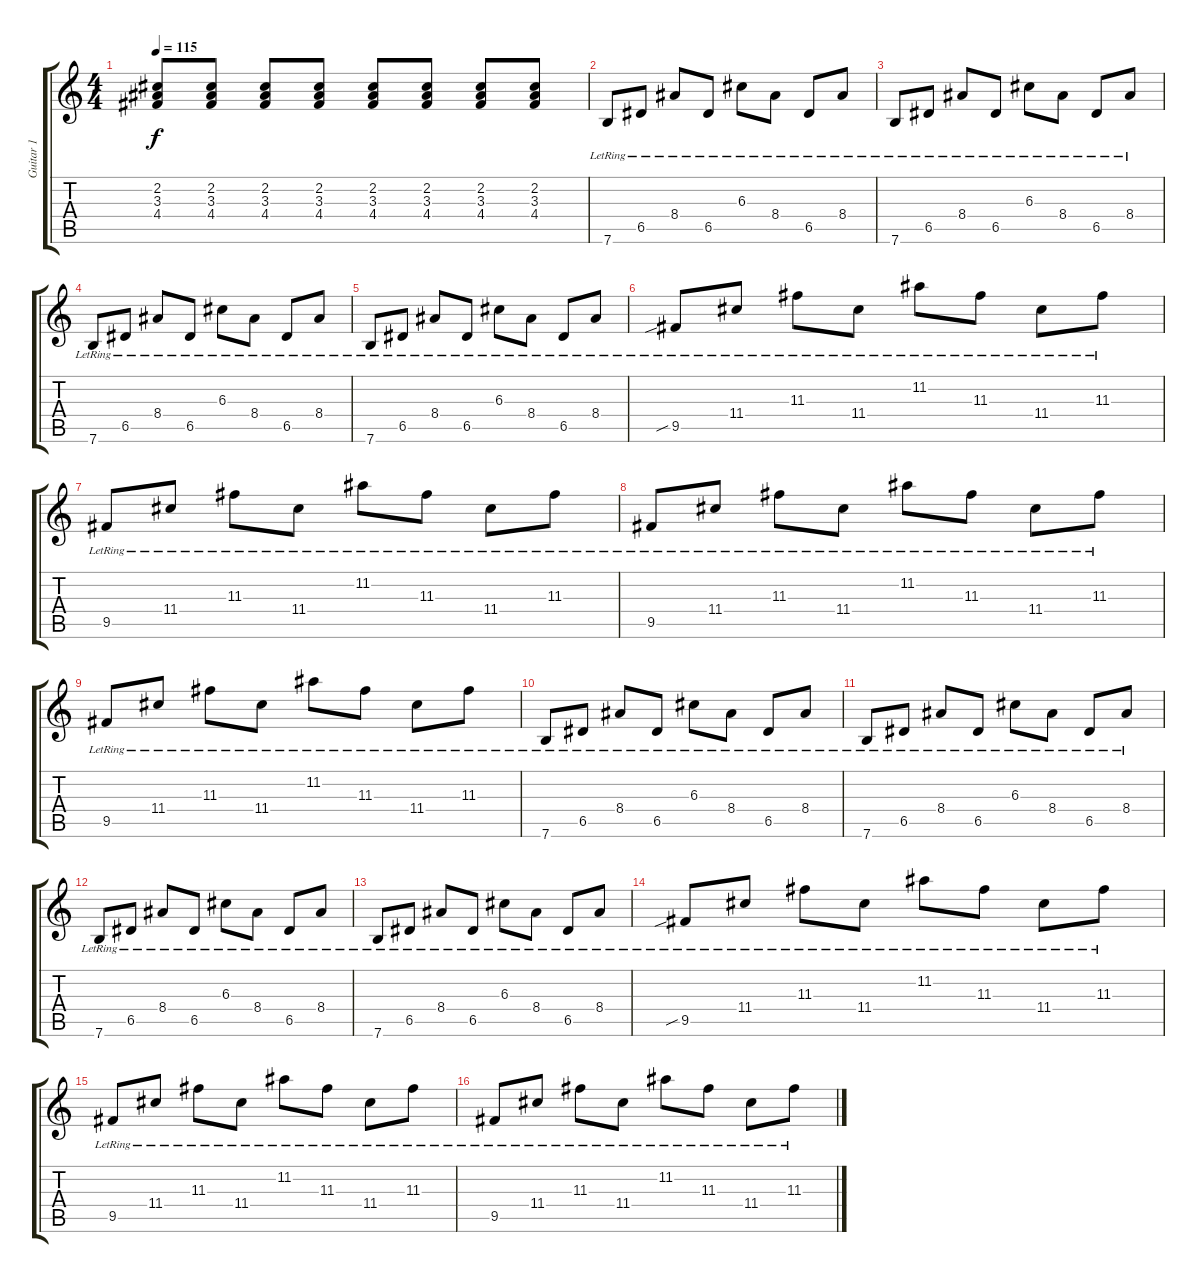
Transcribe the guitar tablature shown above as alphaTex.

\track ("Guitar 1" "Guitar 1") {instrument overdrivenguitar}
\staff {score tabs}
\tuning (E4 B3 G3 D3 A2 E2) {hide}
\ts (4 4)
\tempo 115
\clef g2
\ks c
(2.2 3.3 4.4).8{dy f} (2.2 3.3 4.4).8 (2.2 3.3 4.4).8 (2.2 3.3 4.4).8 (2.2 3.3 4.4).8 (2.2 3.3 4.4).8 (2.2 3.3 4.4).8 (2.2 3.3 4.4).8 |
7.6{lr}.8{volume 11} 6.5{lr}.8 8.4{lr}.8 6.5{lr}.8 6.3{lr}.8 8.4{lr}.8 6.5{lr}.8 8.4{lr}.8 |
7.6{lr}.8 6.5{lr}.8 8.4{lr}.8 6.5{lr}.8 6.3{lr}.8 8.4{lr}.8 6.5{lr}.8 8.4{lr}.8 |
7.6{lr}.8 6.5{lr}.8 8.4{lr}.8 6.5{lr}.8 6.3{lr}.8 8.4{lr}.8 6.5{lr}.8 8.4{lr}.8 |
7.6{lr}.8 6.5{lr}.8 8.4{lr}.8 6.5{lr}.8 6.3{lr}.8 8.4{lr}.8 6.5{lr}.8 8.4{lr}.8 |
9.5{sib lr}.8 11.4{lr}.8 11.3{lr}.8 11.4{lr}.8 11.2{lr}.8 11.3{lr}.8 11.4{lr}.8 11.3{lr}.8 |
9.5{lr}.8 11.4{lr}.8 11.3{lr}.8 11.4{lr}.8 11.2{lr}.8 11.3{lr}.8 11.4{lr}.8 11.3{lr}.8 |
9.5{lr}.8 11.4{lr}.8 11.3{lr}.8 11.4{lr}.8 11.2{lr}.8 11.3{lr}.8 11.4{lr}.8 11.3{lr}.8 |
9.5{lr}.8 11.4{lr}.8 11.3{lr}.8 11.4{lr}.8 11.2{lr}.8 11.3{lr}.8 11.4{lr}.8 11.3{lr}.8 |
7.6{lr}.8 6.5{lr}.8 8.4{lr}.8 6.5{lr}.8 6.3{lr}.8 8.4{lr}.8 6.5{lr}.8 8.4{lr}.8 |
7.6{lr}.8 6.5{lr}.8 8.4{lr}.8 6.5{lr}.8 6.3{lr}.8 8.4{lr}.8 6.5{lr}.8 8.4{lr}.8 |
7.6{lr}.8 6.5{lr}.8 8.4{lr}.8 6.5{lr}.8 6.3{lr}.8 8.4{lr}.8 6.5{lr}.8 8.4{lr}.8 |
7.6{lr}.8 6.5{lr}.8 8.4{lr}.8 6.5{lr}.8 6.3{lr}.8 8.4{lr}.8 6.5{lr}.8 8.4{lr}.8 |
9.5{sib lr}.8 11.4{lr}.8 11.3{lr}.8 11.4{lr}.8 11.2{lr}.8 11.3{lr}.8 11.4{lr}.8 11.3{lr}.8 |
9.5{lr}.8 11.4{lr}.8 11.3{lr}.8 11.4{lr}.8 11.2{lr}.8 11.3{lr}.8 11.4{lr}.8 11.3{lr}.8 |
9.5{lr}.8 11.4{lr}.8 11.3{lr}.8 11.4{lr}.8 11.2{lr}.8 11.3{lr}.8 11.4{lr}.8 11.3{lr}.8
